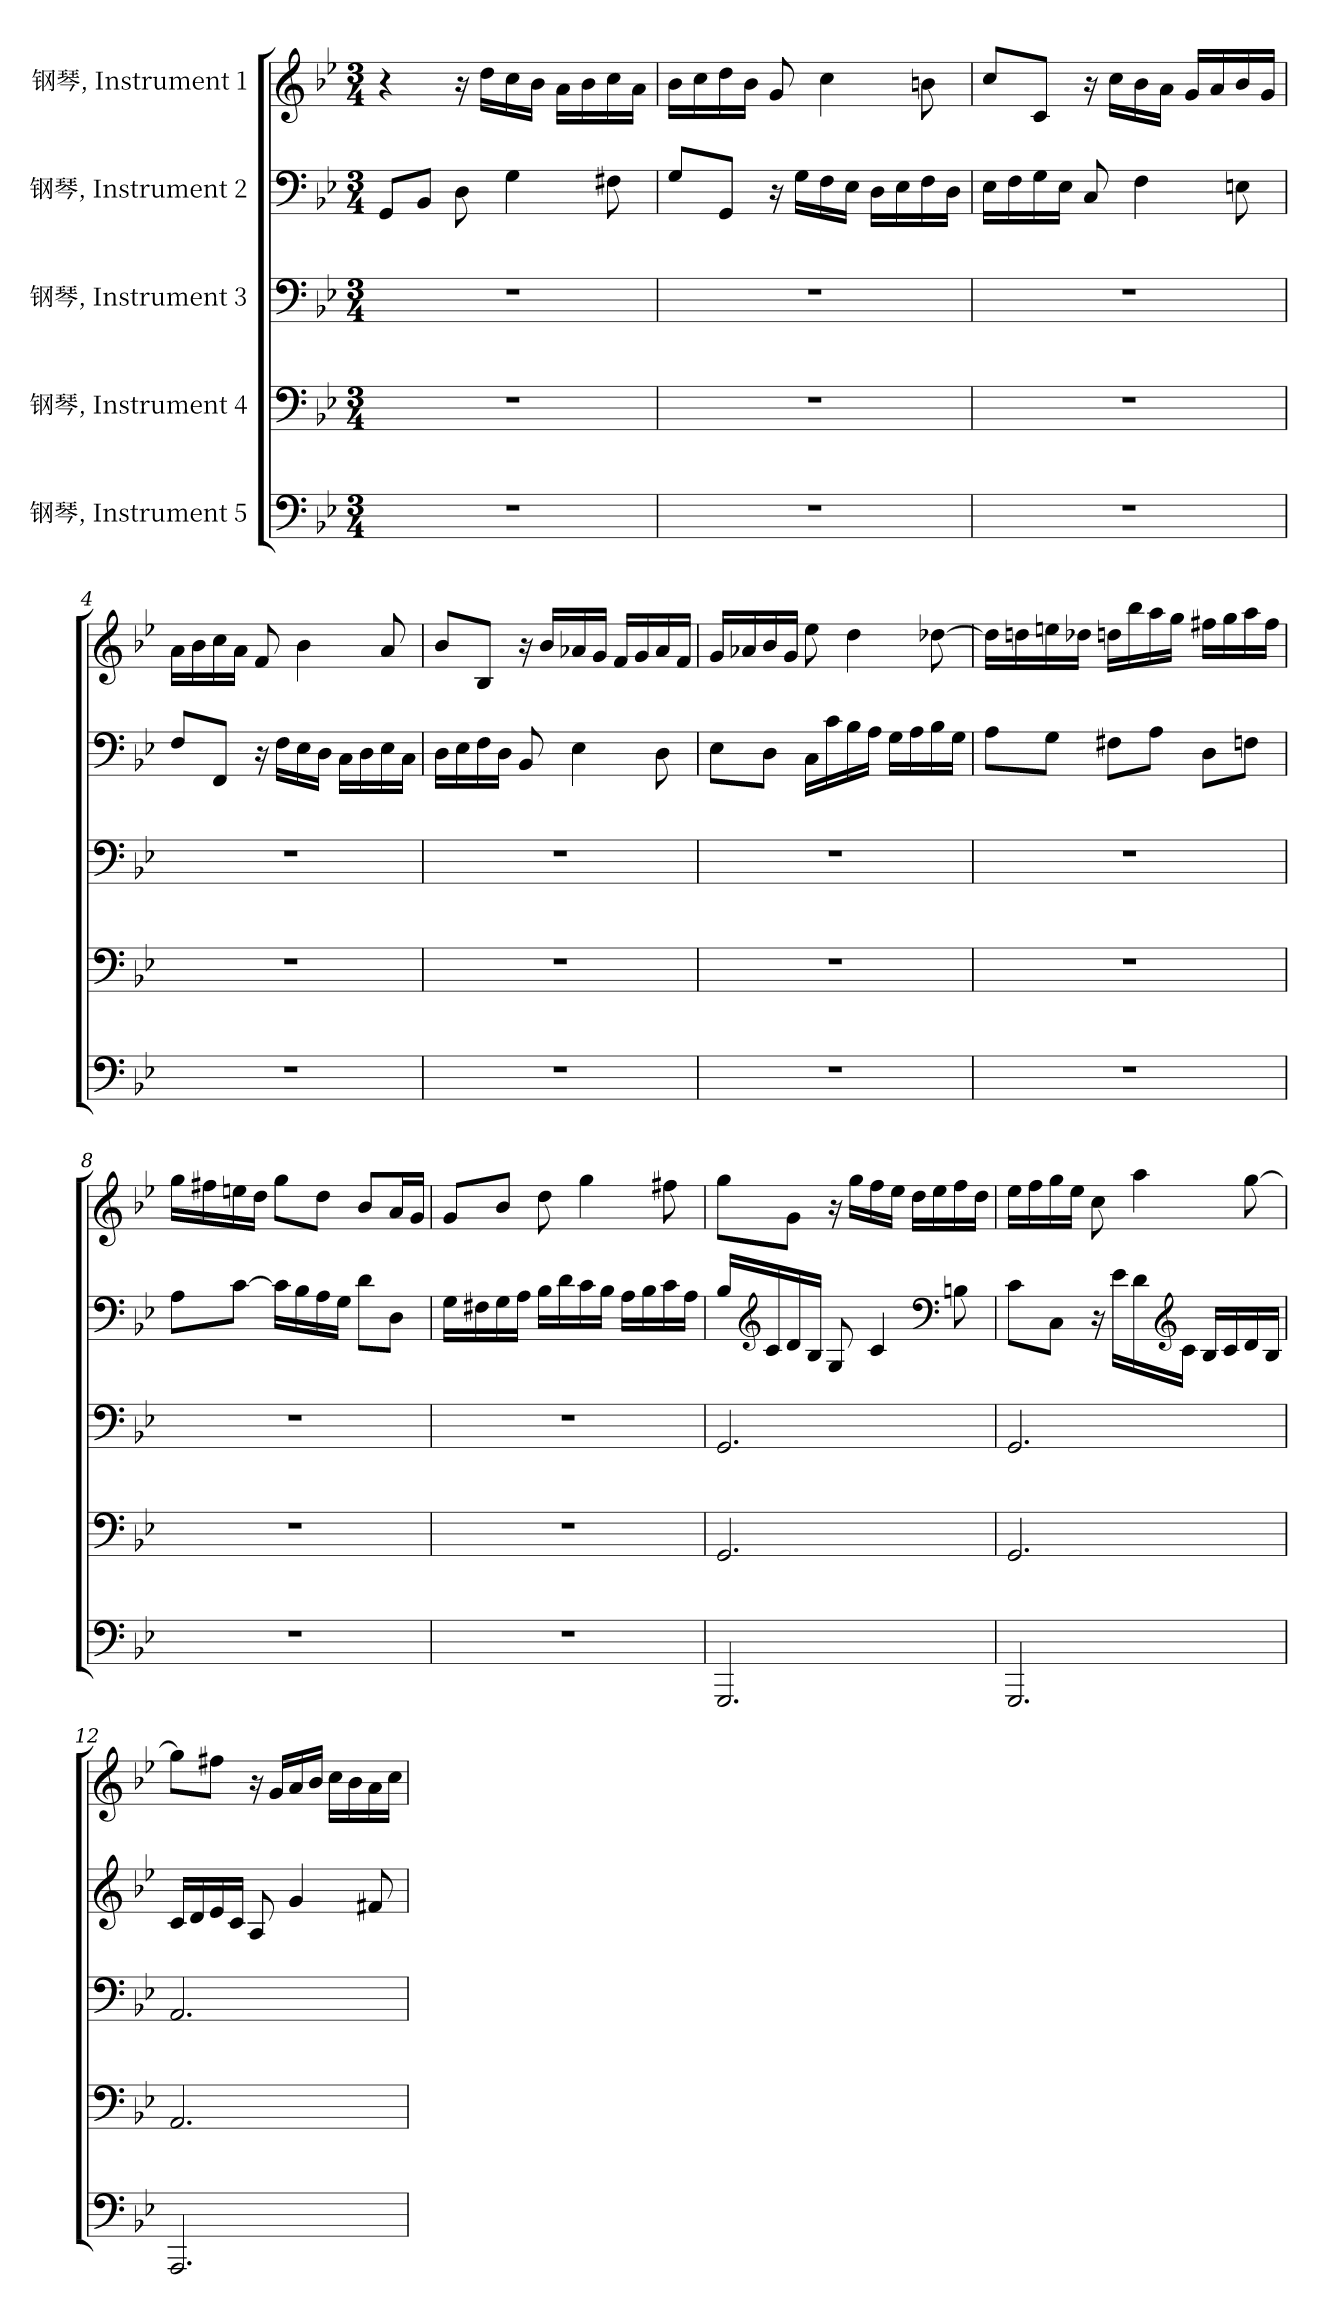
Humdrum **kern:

**kern	**kern	**kern	**kern	**kern
*part5	*part4	*part3	*part2	*part1
*staff5	*staff4	*staff3	*staff2	*staff1
*I"钢琴, Instrument 5	*I"钢琴, Instrument 4	*I"钢琴, Instrument 3	*I"钢琴, Instrument 2	*I"钢琴, Instrument 1
*clefF4	*clefF4	*clefF4	*clefF4	*clefG2
*k[b-e-]	*k[b-e-]	*k[b-e-]	*k[b-e-]	*k[b-e-]
*M3/4	*M3/4	*M3/4	*M3/4	*M3/4
*MM87	*MM87	*MM87	*MM87	*MM87
=1	=1	=1	=1	=1
2.r	2.r	2.r	8GG/L	4r
.	.	.	8BB-/J	.
.	.	.	8D\	16r
.	.	.	.	16dd\LL
.	.	.	4G\	16cc\
.	.	.	.	16b-\JJ
.	.	.	.	16a\LL
.	.	.	.	16b-\
.	.	.	8F#X\	16cc\
.	.	.	.	16a\JJ
=2	=2	=2	=2	=2
2.r	2.r	2.r	8G/L	16b-\LL
.	.	.	.	16cc\
.	.	.	8GG/J	16dd\
.	.	.	.	16b-\JJ
.	.	.	16r	8g/
.	.	.	16G\LL	.
.	.	.	16F\	4cc\
.	.	.	16E-\JJ	.
.	.	.	16D\LL	.
.	.	.	16E-\	.
.	.	.	16F\	8bn\
.	.	.	16D\JJ	.
=3	=3	=3	=3	=3
2.r	2.r	2.r	16E-\LL	8cc/L
.	.	.	16F\	.
.	.	.	16G\	8c/J
.	.	.	16E-\JJ	.
.	.	.	8C/	16r
.	.	.	.	16cc\LL
.	.	.	4F\	16b-\
.	.	.	.	16a\JJ
.	.	.	.	16g/LL
.	.	.	.	16a/
.	.	.	8En\	16b-/
.	.	.	.	16g/JJ
!!LO:LB:g=z
=4	=4	=4	=4	=4
2.r	2.r	2.r	8F/L	16a\LL
.	.	.	.	16b-\
.	.	.	8FF/J	16cc\
.	.	.	.	16a\JJ
.	.	.	16r	8f/
.	.	.	16F\LL	.
.	.	.	16E-\	4b-\
.	.	.	16D\JJ	.
.	.	.	16C\LL	.
.	.	.	16D\	.
.	.	.	16E-\	8a/
.	.	.	16C\JJ	.
=5	=5	=5	=5	=5
2.r	2.r	2.r	16D\LL	8b-/L
.	.	.	16E-\	.
.	.	.	16F\	8B-/J
.	.	.	16D\JJ	.
.	.	.	8BB-/	16r
.	.	.	.	16b-/LL
.	.	.	4E-\	16a-X/
.	.	.	.	16g/JJ
.	.	.	.	16f/LL
.	.	.	.	16g/
.	.	.	8D\	16a-/
.	.	.	.	16f/JJ
=6	=6	=6	=6	=6
2.r	2.r	2.r	8E-\L	16g/LL
.	.	.	.	16a-X/
.	.	.	8D\J	16b-/
.	.	.	.	16g/JJ
.	.	.	16C\LL	8ee-\
.	.	.	16c\	.
.	.	.	16B-\	4dd\
.	.	.	16A\JJ	.
.	.	.	16G\LL	.
.	.	.	16A\	.
.	.	.	16B-\	[8dd-X\
.	.	.	16G\JJ	.
!!LO:PB:g=z
=7	=7	=7	=7	=7
2.r	2.r	2.r	8A\L	16dd-\LL]
.	.	.	.	16ddn\
.	.	.	8G\J	16een\
.	.	.	.	16dd-X\JJ
.	.	.	8F#X\L	16ddn\LL
.	.	.	.	16bb-\
.	.	.	8A\J	16aa\
.	.	.	.	16gg\JJ
.	.	.	8D\L	16ff#X\LL
.	.	.	.	16gg\
.	.	.	8Fn\J	16aa\
.	.	.	.	16ff#\JJ
=8	=8	=8	=8	=8
2.r	2.r	2.r	8A\L	16gg\LL
.	.	.	.	16ff#X\
.	.	.	[8c\J	16een\
.	.	.	.	16dd\JJ
.	.	.	16c\LL]	8gg\L
.	.	.	16B-\	.
.	.	.	16A\	8dd\J
.	.	.	16G\JJ	.
.	.	.	8d\L	8b-/L
.	.	.	8D\J	16a/L
.	.	.	.	16g/JJ
=9	=9	=9	=9	=9
2.r	2.r	2.r	16G\LL	8g/L
.	.	.	16F#X\	.
.	.	.	16G\	8b-/J
.	.	.	16A\JJ	.
.	.	.	16B-\LL	8dd\
.	.	.	16d\	.
.	.	.	16c\	4gg\
.	.	.	16B-\JJ	.
.	.	.	16A\LL	.
.	.	.	16B-\	.
.	.	.	16c\	8ff#X\
.	.	.	16A\JJ	.
!!LO:LB:g=z
=10	=10	=10	=10	=10
2.GGG/	2.GG/	2.GG/	16B-/LL	8gg\L
*	*	*	*clefG2	*
.	.	.	16c/	.
.	.	.	16d/	8g\J
.	.	.	16B-/JJ	.
.	.	.	8G/	16r
.	.	.	.	16gg\LL
.	.	.	4c/	16ff\
.	.	.	.	16ee-\JJ
.	.	.	.	16dd\LL
.	.	.	.	16ee-\
*	*	*	*clefF4	*
.	.	.	8Bn\	16ff\
.	.	.	.	16dd\JJ
=11	=11	=11	=11	=11
2.GGG/	2.GG/	2.GG/	8c\L	16ee-\LL
.	.	.	.	16ff\
.	.	.	8C\J	16gg\
.	.	.	.	16ee-\JJ
.	.	.	16r	8cc\
.	.	.	16e-\LL	.
.	.	.	16d\	4aa\
*	*	*	*clefG2	*
.	.	.	16c\JJ	.
.	.	.	16B-/LL	.
.	.	.	16c/	.
.	.	.	16d/	[8gg\
.	.	.	16B-/JJ	.
=12	=12	=12	=12	=12
2.AAA/	2.AA/	2.AA/	16c/LL	8gg\L]
.	.	.	16d/	.
.	.	.	16e-/	8ff#X\J
.	.	.	16c/JJ	.
.	.	.	8A/	16r
.	.	.	.	16g/LL
.	.	.	4g/	16a/
.	.	.	.	16b-/JJ
.	.	.	.	16cc\LL
.	.	.	.	16b-\
.	.	.	8f#X/	16a\
.	.	.	.	16cc\JJ
=	=	=	=	=
*-	*-	*-	*-	*-
